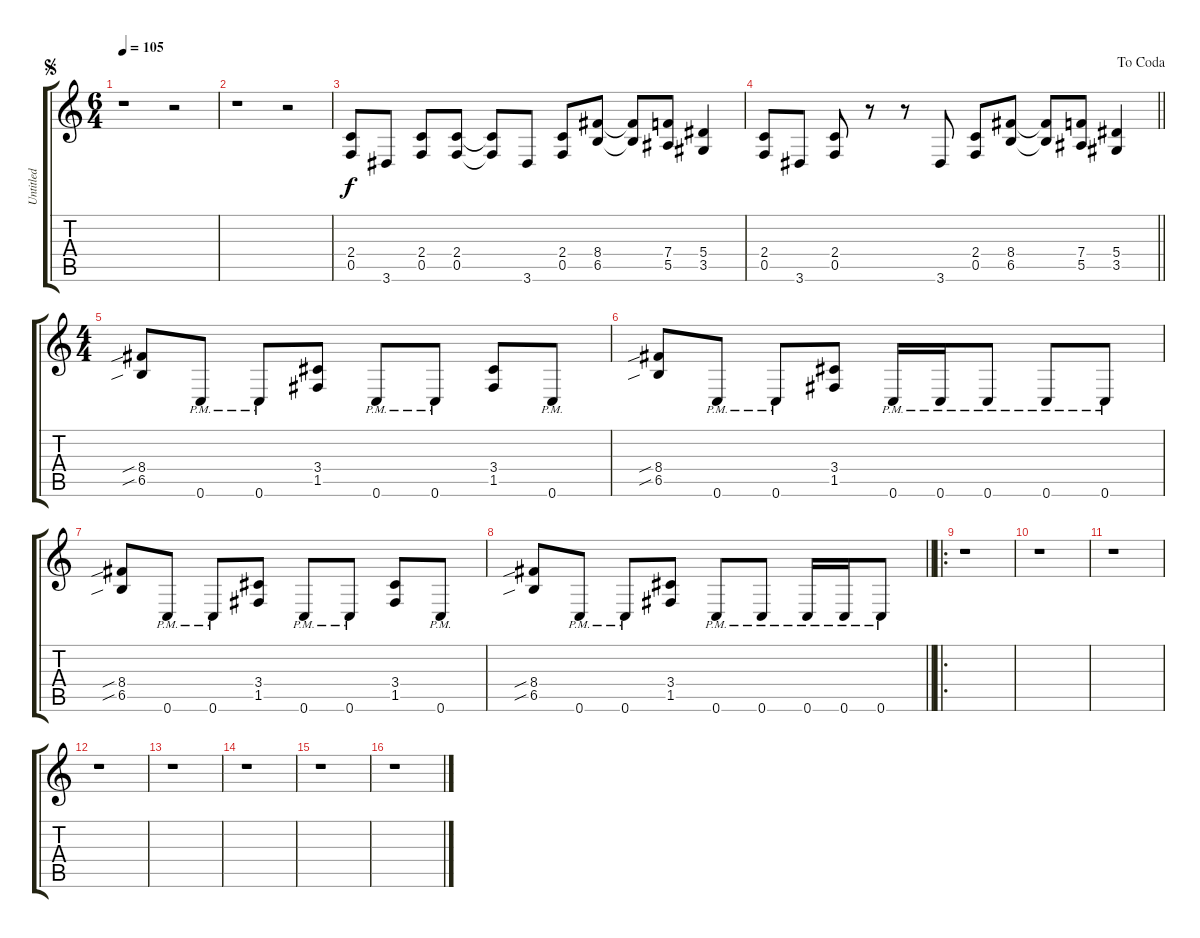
\track ("Untitled" "Untitled") {instrument distortionguitar}
\staff {score tabs}
\tuning (C4 G3 Eb3 Bb2 F2 C2) {hide}
\ts (6 4)
\jump segno
\tempo 105
\clef g2
\ks c
r.1{dy f} r.2 |
r.1 r.2 |
(2.4 0.5).8 3.6.8 (2.4 0.5).8 (2.4 0.5).8 (2.4{t} 0.5{t}).8 3.6.8 (2.4 0.5).8 (8.4 6.5).8 (8.4{t} 6.5{t}).8 (7.4 5.5).8 (5.4 3.5).4 |
\jump dacoda
\barLineRight lightlight
(2.4 0.5).8 3.6.8 (2.4 0.5).8 r.8 r.8 3.6.8 (2.4 0.5).8 (8.4 6.5).8 (8.4{t} 6.5{t}).8 (7.4 5.5).8 (5.4 3.5).4 |
\ts (4 4)
(8.4{sib} 6.5{sib}).8 0.6{pm}.8 0.6{pm}.8 (3.4 1.5).8 0.6{pm}.8 0.6{pm}.8 (3.4 1.5).8 0.6{pm}.8 |
(8.4{sib} 6.5{sib}).8 0.6{pm}.8 0.6{pm}.8 (3.4 1.5).8 0.6{pm}.16 0.6{pm}.16 0.6{pm}.8 0.6{pm}.8 0.6{pm}.8 |
(8.4{sib} 6.5{sib}).8 0.6{pm}.8 0.6{pm}.8 (3.4 1.5).8 0.6{pm}.8 0.6{pm}.8 (3.4 1.5).8 0.6{pm}.8 |
\barLineRight lightlight
(8.4{sib} 6.5{sib}).8 0.6{pm}.8 0.6{pm}.8 (3.4 1.5).8 0.6{pm}.8 0.6{pm}.8 0.6{pm}.16 0.6{pm}.16 0.6{pm}.8 |
\ro
r.1 |
r.1 |
r.1 |
r.1 |
r.1 |
r.1 |
r.1 |
r.1
